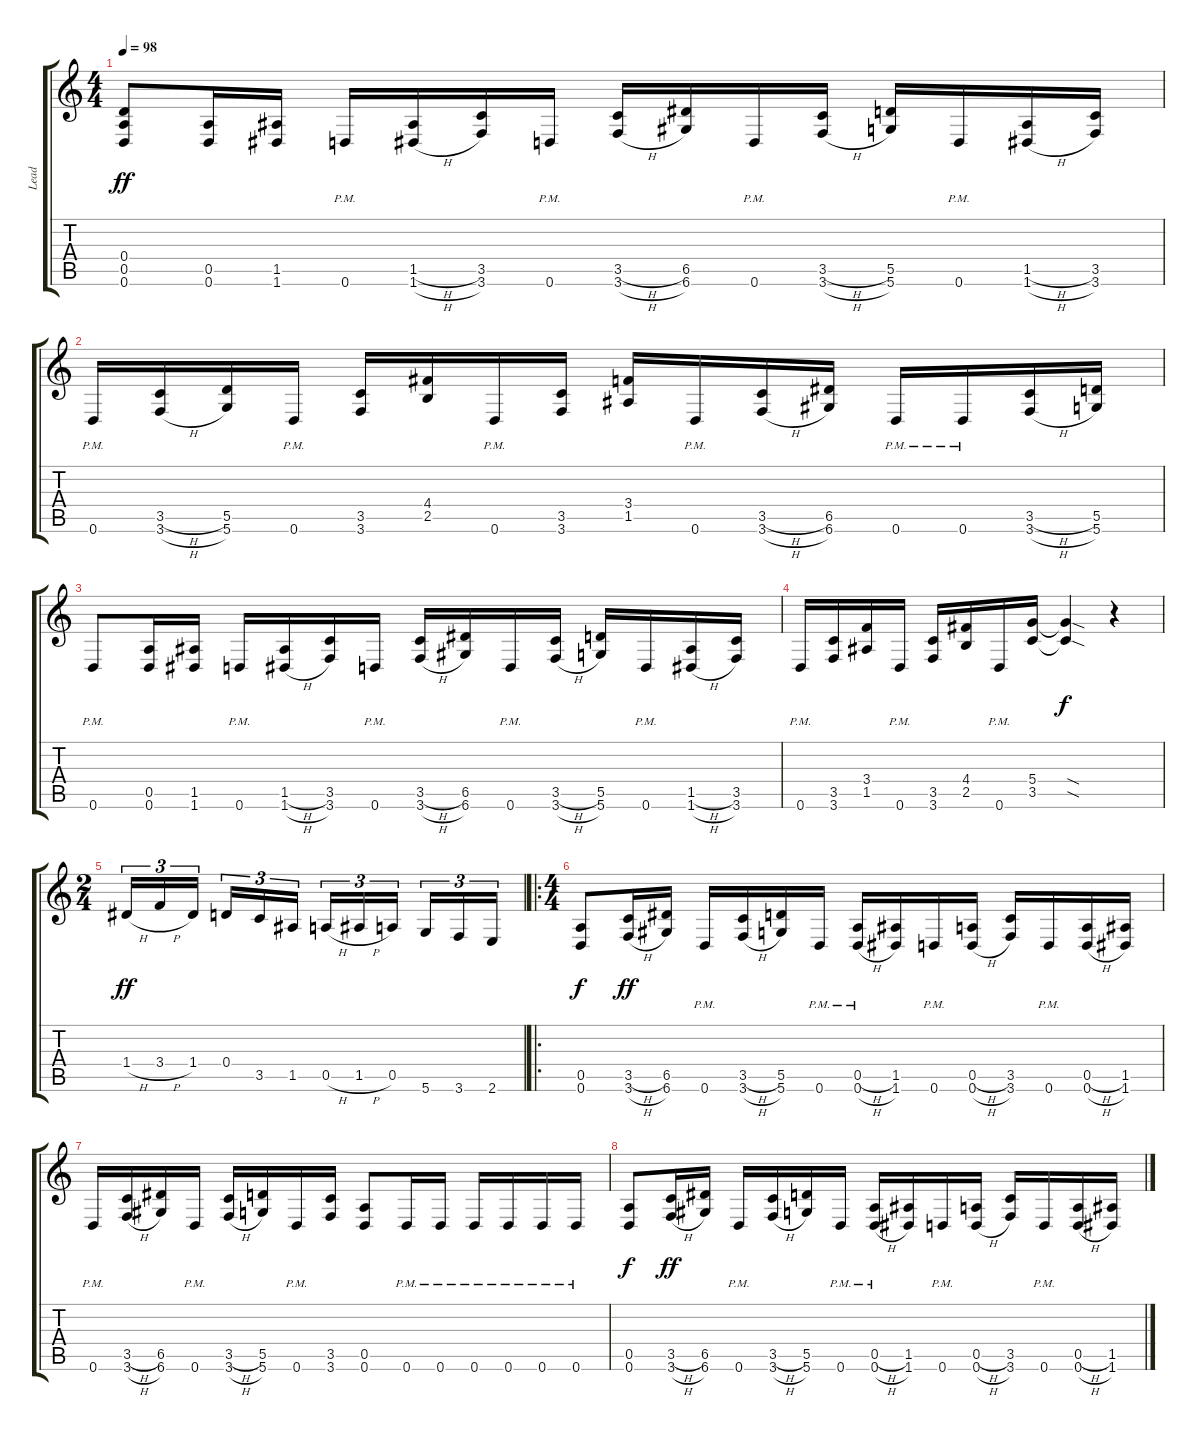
\track ("Lead" "Lead") {instrument distortionguitar}
\staff {score tabs}
\tuning (E4 B3 G3 D3 A2 D2) {hide}
\ts (4 4)
\tempo 98
\clef g2
\ks c
(0.4 0.5 0.6).8{dy ff} (0.5 0.6).16 (1.5 1.6).16 0.6{pm}.16 (1.5{h} 1.6{h}).16 (3.5 3.6).16 0.6{pm}.16 (3.5{h} 3.6{h}).16 (6.5 6.6).16 0.6{pm}.16 (3.5{h} 3.6{h}).16 (5.5 5.6).16 0.6{pm}.16 (1.5{h} 1.6{h}).16 (3.5 3.6).16 |
0.6{pm}.16 (3.5{h} 3.6{h}).16 (5.5 5.6).16 0.6{pm}.16 (3.5 3.6).16 (4.4 2.5).16 0.6{pm}.16 (3.5 3.6).16 (3.4 1.5).16 0.6{pm}.16 (3.5{h} 3.6{h}).16 (6.5 6.6).16 0.6{pm}.16 0.6{pm}.16 (3.5{h} 3.6{h}).16 (5.5 5.6).16 |
0.6{pm}.8 (0.5 0.6).16 (1.5 1.6).16 0.6{pm}.16 (1.5{h} 1.6{h}).16 (3.5 3.6).16 0.6{pm}.16 (3.5{h} 3.6{h}).16 (6.5 6.6).16 0.6{pm}.16 (3.5{h} 3.6{h}).16 (5.5 5.6).16 0.6{pm}.16 (1.5{h} 1.6{h}).16 (3.5 3.6).16 |
0.6{pm}.16 (3.5 3.6).16 (3.4 1.5).16 0.6{pm}.16 (3.5 3.6).16 (4.4 2.5).16 0.6{pm}.16 (5.4 3.5).16 (5.4{sod t} 3.5{sod t}).4{dy f} r.4 |
\ts (2 4)
1.4{h}.16{tu (3 2) dy ff} 3.4{h}.16{tu (3 2)} 1.4.16{tu (3 2) beam splitsecondary} 0.4.16{tu (3 2)} 3.5.16{tu (3 2)} 1.5.16{tu (3 2)} 0.5{h}.16{tu (3 2)} 1.5{h}.16{tu (3 2)} 0.5.16{tu (3 2) beam splitsecondary} 5.6.16{tu (3 2)} 3.6.16{tu (3 2)} 2.6.16{tu (3 2)} |
\ro
\ts (4 4)
(0.5 0.6).8{dy f} (3.5{h} 3.6{h}).16{dy ff} (6.5 6.6).16 0.6{pm}.16 (3.5{h} 3.6{h}).16 (5.5 5.6).16 0.6{pm}.16 (0.5{h pm} 0.6{h pm}).16 (1.5 1.6).16 0.6{pm}.16 (0.5{h} 0.6{h}).16 (3.5 3.6).16 0.6{pm}.16 (0.5{h} 0.6{h}).16 (1.5 1.6).16 |
0.6{pm}.16 (3.5{h} 3.6{h}).16 (6.5 6.6).16 0.6{pm}.16 (3.5{h} 3.6{h}).16 (5.5 5.6).16 0.6{pm}.16 (3.5 3.6).16 (0.5 0.6).8 0.6{pm}.16 0.6{pm}.16 0.6{pm}.16 0.6{pm}.16 0.6{pm}.16 0.6{pm}.16 |
(0.5 0.6).8{dy f} (3.5{h} 3.6{h}).16{dy ff} (6.5 6.6).16 0.6{pm}.16 (3.5{h} 3.6{h}).16 (5.5 5.6).16 0.6{pm}.16 (0.5{h pm} 0.6{h pm}).16 (1.5 1.6).16 0.6{pm}.16 (0.5{h} 0.6{h}).16 (3.5 3.6).16 0.6{pm}.16 (0.5{h} 0.6{h}).16 (1.5 1.6).16
